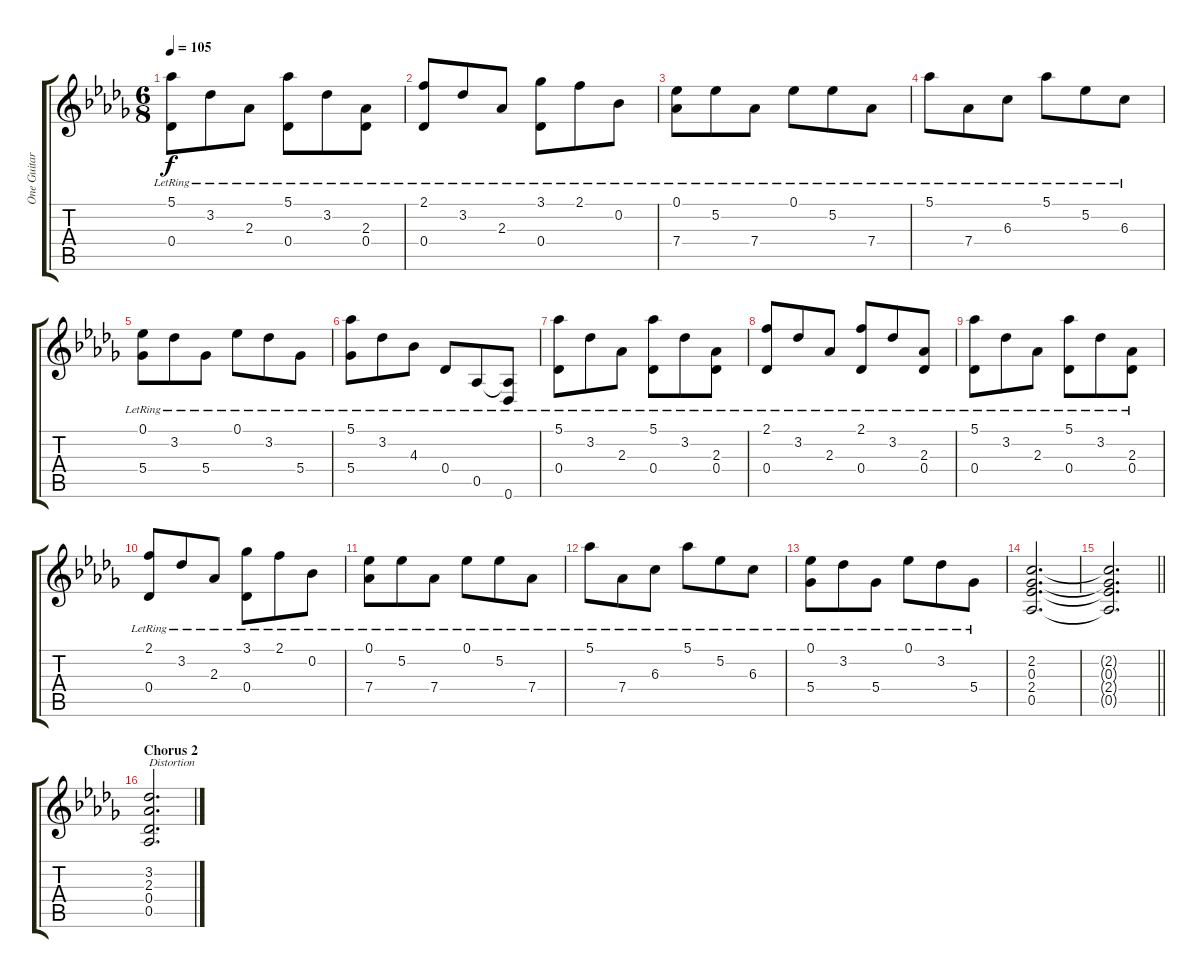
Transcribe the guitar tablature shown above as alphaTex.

\track ("One Guitar" "One Guitar") {mute instrument acousticguitarsteel}
\staff {score tabs}
\tuning (Eb4 Bb3 Gb3 Db3 Ab2 Db2) {hide}
\ts (6 8)
\tempo 105
\clef g2
\ks db
(5.1{lr} 0.4{lr}).8{dy f} 3.2{lr}.8 2.3{lr}.8 (5.1{lr} 0.4{lr}).8 3.2{lr}.8 (2.3{lr} 0.4{lr}).8 |
(2.1{lr} 0.4{lr}).8 3.2{lr}.8 2.3{lr}.8 (3.1{lr} 0.4{lr}).8 2.1{lr}.8 0.2{lr}.8 |
(0.1{lr} 7.4{lr}).8 5.2{lr}.8 7.4{lr}.8 0.1{lr}.8 5.2{lr}.8 7.4{lr}.8 |
5.1{lr}.8 7.4{lr}.8 6.3{lr}.8 5.1{lr}.8 5.2{lr}.8 6.3{lr}.8 |
(0.1{lr} 5.4{lr}).8 3.2{lr}.8 5.4{lr}.8 0.1{lr}.8 3.2{lr}.8 5.4{lr}.8 |
(5.1{lr} 5.4{lr}).8 3.2{lr}.8 4.3{lr}.8 0.4{lr}.8 0.5{lr}.8 (0.5{t} 0.6{lr}).8 |
(5.1{lr} 0.4{lr}).8 3.2{lr}.8 2.3{lr}.8 (5.1{lr} 0.4{lr}).8 3.2{lr}.8 (2.3{lr} 0.4{lr}).8 |
(2.1{lr} 0.4{lr}).8 3.2{lr}.8 2.3{lr}.8 (2.1{lr} 0.4{lr}).8 3.2{lr}.8 (2.3{lr} 0.4{lr}).8 |
(5.1{lr} 0.4{lr}).8 3.2{lr}.8 2.3{lr}.8 (5.1{lr} 0.4{lr}).8 3.2{lr}.8 (2.3{lr} 0.4{lr}).8 |
(2.1{lr} 0.4{lr}).8 3.2{lr}.8 2.3{lr}.8 (3.1{lr} 0.4{lr}).8 2.1{lr}.8 0.2{lr}.8 |
(0.1{lr} 7.4{lr}).8 5.2{lr}.8 7.4{lr}.8 0.1{lr}.8 5.2{lr}.8 7.4{lr}.8 |
5.1{lr}.8 7.4{lr}.8 6.3{lr}.8 5.1{lr}.8 5.2{lr}.8 6.3{lr}.8 |
(0.1{lr} 5.4{lr}).8 3.2{lr}.8 5.4{lr}.8 0.1{lr}.8 3.2{lr}.8 5.4{lr}.8 |
(2.2 0.3 2.4 0.5).2{d} |
\barLineRight lightlight
(2.2{t} 0.3{t} 2.4{t} 0.5{t}).2{d} |
\section ("" "Chorus 2")
(3.2 2.3 0.4 0.5).2{d txt "Distortion"}
